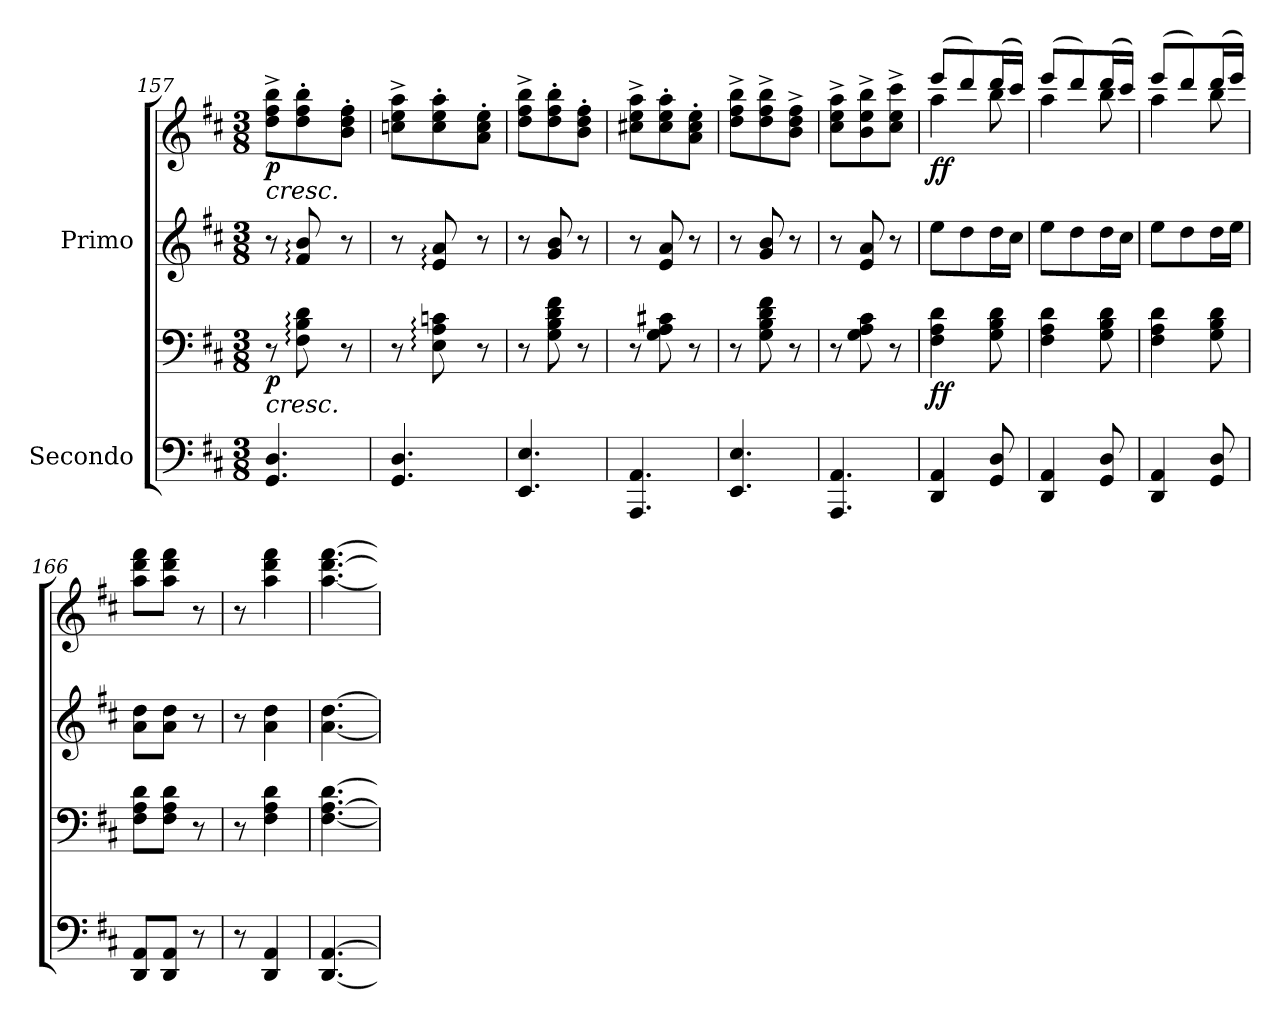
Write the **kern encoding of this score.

**kern	**kern	**dynam	**kern	**kern	**dynam
*part2	*part2	*part2	*part1	*part1	*part1
*staff4	*staff3	*staff3/4	*staff2	*staff1	*staff1/2
*I"Secondo	*	*	*I"Primo	*	*
*clefF4	*clefF4	*	*clefG2	*clefG2	*
*k[f#c#]	*k[f#c#]	*	*k[f#c#]	*k[f#c#]	*
*M3/8	*M3/8	*	*M3/8	*M3/8	*
=157	=157	=157	=157	=157	=157
*	*^	*	*^	*	*
!	!	!	!	!	!	!LO:TX:b:i:t=cresc.	!
!	!LO:TX:b:i:t=cresc.	!	!	!	!	!	!
!	!	!	!LO:DY:b	!	!	!	!LO:DY:b
4.GG/ 4.D/	8r	8ryy	p	8r	8ryy	8dd\^ 8ff#\^ 8bb\^L	p
.	8F#\ 8B\ 8d\	64F#yy: 64Byy: 64dyy:	.	8f#/ 8b/	64f#yy: 64byy:	8dd\' 8ff#\' 8bb\'	.
.	.	32.ryy	.	.	32.ryy	.	.
.	.	16ryy	.	.	16ryy	.	.
.	8r	8ryy	.	8r	8ryy	8b\' 8dd\' 8ff#\'J	.
=158	=158	=158	=158	=158	=158	=158	=158
4.GG/ 4.D/	8r	8ryy	.	8r	8ryy	8ccn\^ 8ee\^ 8aa\^L	.
.	8E\ 8A\ 8cn\	64Eyy: 64Ayy: 64cyy:	.	8e/ 8a/	64eyy: 64ayy:	8cc\' 8ee\' 8aa\'	.
.	.	32.ryy	.	.	32.ryy	.	.
.	.	16ryy	.	.	16ryy	.	.
.	8r	8ryy	.	8r	8ryy	8a\' 8cc\' 8ee\'J	.
=159	=159	=159	=159	=159	=159	=159	=159
!	!	!	!LO:DY:b	!	!	!	!
!	!	!	!LO:DY:n=1:b	!	!	!	!LO:DY:b
!	!	!	!	!	!	!	!LO:DY:n=1:b
*	*v	*v	*	*	*	*	*
*	*	*	*v	*v	*	*
4.EE/ 4.E/	8r	other-dynamics f	8r	8dd\^ 8ff#\^ 8bb\^L	other-dynamics f
.	8G\ 8B\ 8d\ 8f#\	.	8g/ 8b/	8dd\' 8ff#\' 8bb\'	.
.	8r	.	8r	8b\' 8dd\' 8ff#\'J	.
=160	=160	=160	=160	=160	=160
4.AAA/ 4.AA/	8r	.	8r	8cc#X\^ 8ee\^ 8aa\^L	.
.	8G\ 8A\ 8c#X\	.	8e/ 8a/	8cc#\' 8ee\' 8aa\'	.
.	8r	.	8r	8a\' 8cc#\' 8ee\'J	.
=161	=161	=161	=161	=161	=161
!	!	!LO:DY:b	!	!	!
!	!	!LO:DY:n=1:b	!	!	!LO:DY:b
!	!	!	!	!	!LO:DY:n=1:b
4.EE/ 4.E/	8r	other-dynamics f	8r	8dd\^ 8ff#\^ 8bb\^L	other-dynamics f
.	8G\ 8B\ 8d\ 8f#\	.	8g/ 8b/	8dd\^ 8ff#\^ 8bb\^	.
.	8r	.	8r	8b\^ 8dd\^ 8ff#\^J	.
=162	=162	=162	=162	=162	=162
4.AAA/ 4.AA/	8r	.	8r	8cc#\^ 8ee\^ 8aa\^L	.
.	8G\ 8A\ 8c#\	.	8e/ 8a/	8b\^ 8ee\^ 8bb\^	.
.	8r	.	8r	8cc#\^ 8ee\^ 8ccc#\^J	.
!!LO:LB:g=z
=163	=163	=163	=163	=163	=163
*	*	*	*	*^	*
!	!	!LO:DY:b	!	!	!	!LO:DY:b
4DD/ 4AA/	4F#\ 4A\ 4d\	ff	8ee\L	(>8eee/L	4aa\	ff
.	.	.	8dd\	8ddd/)	.	.
8GG/ 8D/	8G\ 8B\ 8d\	.	16dd\L	(>16ddd/L	8bb\	.
.	.	.	16cc#\JJ	16ccc#/JJ)	.	.
=164	=164	=164	=164	=164	=164	=164
4DD/ 4AA/	4F#\ 4A\ 4d\	.	8ee\L	(>8eee/L	4aa\	.
.	.	.	8dd\	8ddd/)	.	.
8GG/ 8D/	8G\ 8B\ 8d\	.	16dd\L	(>16ddd/L	8bb\	.
.	.	.	16cc#\JJ	16ccc#/JJ)	.	.
=165	=165	=165	=165	=165	=165	=165
4DD/ 4AA/	4F#\ 4A\ 4d\	.	8ee\L	(>8eee/L	4aa\	.
.	.	.	8dd\	8ddd/)	.	.
8GG/ 8D/	8G\ 8B\ 8d\	.	16dd\L	(>16ddd/L	8bb\	.
.	.	.	16ee\JJ	16eee/JJ)	.	.
*	*	*	*	*v	*v	*
=166	=166	=166	=166	=166	=166
*	*	*	*	*MM96	*
8DD/ 8AA/L	8F#\ 8A\ 8d\L	.	8a\ 8dd\L	8aa\ 8ddd\ 8fff#\L	.
8DD/ 8AA/J	8F#\ 8A\ 8d\J	.	8a\ 8dd\J	8aa\ 8ddd\ 8fff#\J	.
8r	8r	.	8r	8r	.
=167	=167	=167	=167	=167	=167
8r	8r	.	8r	8r	.
*	*	*	*	*MM90	*
4DD/ 4AA/	4F#\ 4A\ 4d\	.	4a\ 4dd\	4aa\ 4ddd\ 4fff#\	.
=168	=168	=168	=168	=168	=168
[4.DD/ [4.AA/	[4.F#\ [4.A\ [4.d\	.	[4.a\ [4.dd\	[4.aa\ [4.ddd\ [4.fff#\	.
=	=	=	=	=	=
*-	*-	*-	*-	*-	*-
